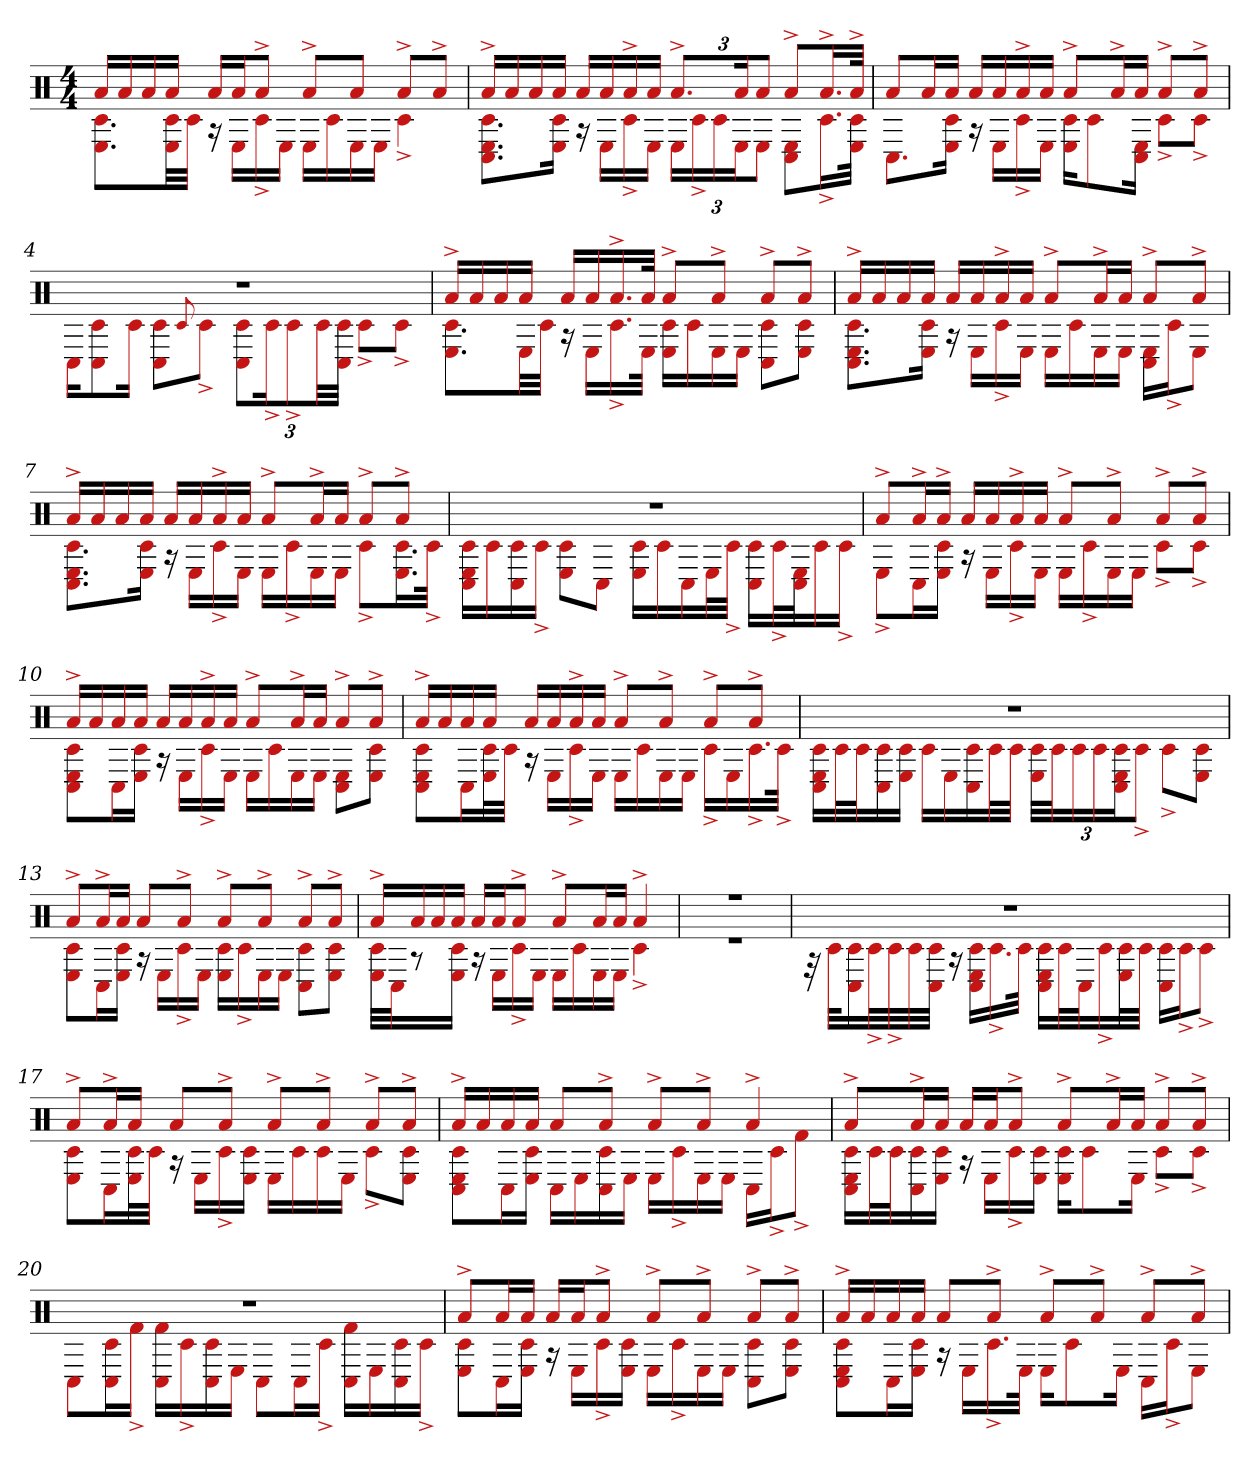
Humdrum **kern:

**kern
*part1
*staff1
*clefX
*k[]
*M4/4
=1
*^
16aLL	8.c# 8.EL
16a	.
16a	.
16aJJ	32c# 32ELL
.	32c#JJJ
16aLL	16r
16aJ	16ELL
8a^J	16c#^
.	16EJJ
8a^L	16ELL
.	16c#
8aJ	16E
.	16EJJ
8a^L	4c#^
8a^J	.
=2	=2
16a^LL	8.C# 8.c# 8.EL
16a	.
16a	.
16aJJ	16E 16c#Jk
16aLL	16r
16a	16ELL
16a^	16c#^
16aJJ	16EJJ
12.a^L	24ELL
.	24c#^
.	24c#
24ak	24EJ
12aJ	12EJ
8a^L	8E 8C#L
16.a^L	16.c#^L
32a^JJk	32E 32c#JJk
=3	=3
8aL	8.C#L
16aL	.
16aJJ	16E 16c#Jk
16aLL	16r
16a	16ELL
16a^	16c#^
16aJJ	16EJJ
8a^L	16E 16c#KL
.	8c#
16a^L	.
16aJJ	16E 16C#Jk
8a^L	8c#^L
8a^J	8c#^J
=4	=4
1r	16C#KL
.	8C# 8c#
.	16c#Jk
.	8C# 8c#L
.	8qqc#
.	8c#^J
.	12c# 12C#L
.	24c#^k
.	12c#^
.	48c#LL
.	48c# 48C#JJJ
.	8c#^L
.	8c#^J
=5	=5
16a^LL	8.c# 8.EL
16a	.
16a	.
16aJJ	32ELL
.	32c#JJJ
16aLL	16r
16a	16ELL
16.a^	16.c#^
32aJJk	32EJJk
8a^L	16E 16c#LL
.	16c#
8a^J	16E
.	16EJJ
8a^L	8C# 8c#L
8a^J	8E 8c#J
=6	=6
16a^LL	8.C# 8.c# 8.EL
16a	.
16a	.
16aJJ	16c# 16EJk
16aLL	16r
16a	16ELL
16a^	16c#^
16aJJ	16EJJ
8a^L	16ELL
.	16c#
16a^L	16E
16aJJ	16EJJ
8a^L	16E 16C#LL
.	16c#^J
8a^J	8EJ
=7	=7
16a^LL	8.C# 8.c# 8.EL
16a	.
16a	.
16aJJ	16E 16c#Jk
16aLL	16r
16a	16ELL
16a^	16c#^
16aJJ	16EJJ
8a^L	16ELL
.	16c#^
16a^L	16E
16aJJ	16EJJ
8a^L	8c#^L
8a^J	16.E 16.c#L
.	32c#^JJk
=8	=8
1r	16E 16C# 16c#LL
.	16c#
.	16C# 16c#
.	16c#^JJ
.	8c# 8EL
.	8C#J
.	16c# 16ELL
.	16c#
.	16C#
.	32EL
.	32c#^JJJ
.	16C# 16c#LL
.	32c#^L
.	32E 32C#J
.	16c#
.	16c#^JJ
=9	=9
8a^L	8E^L
16a^L	16C#L
16a^JJ	16E 16c#JJ
16aLL	16r
16a	16ELL
16a^	16c#^
16aJJ	16EJJ
8a^L	16ELL
.	16c#^
8a^J	16E
.	16EJJ
8a^L	8c#^L
8a^J	8c#^J
=10	=10
16a^LL	8C# 8c# 8EL
16a	.
16a	16C#L
16aJJ	16E 16c#JJ
16aLL	16r
16a	16ELL
16a^	16c#^
16aJJ	16EJJ
8a^L	16ELL
.	16c#
16a^L	16E
16aJJ	16EJJ
8a^L	8E 8C#L
8a^J	8E 8c#J
=11	=11
16a^LL	8c# 8E 8C#L
16a	.
16a	16C#L
16aJJ	32E 32c#L
.	32c#JJJ
16aLL	16r
16a	16ELL
16a^	16c#^
16aJJ	16EJJ
8a^L	16ELL
.	16c#
8a^J	16E
.	16EJJ
8a^L	16c#^LL
.	16E
8a^J	16.c#^
.	32c#^JJk
=12	=12
1r	16E 16C# 16c#LL
.	32c#L
.	32c#J
.	16C# 16c#
.	16E 16c#JJ
.	16c#LL
.	16E
.	16C# 16c#
.	32c#L
.	32c#JJJ
.	48E 48c#LLL
.	48c#J
.	24c#
.	24c#
.	24E 24c# 24C#J
.	12c#^J
.	8c#^L
.	8E 8c#J
=13	=13
8a^L	8c# 8EL
16a^L	16C#L
16aJJ	16E 16c#JJ
8aL	16r
.	16ELL
8a^J	16c#^
.	16EJJ
8a^L	16c# 16ELL
.	16c#^
8a^J	16E
.	16EJJ
8a^L	8C# 8c#L
8a^J	8E 8c#J
=14	=14
16a^LL	32c# 32ELLL
.	32C#J
16a	8r
16a	.
16aJJ	16E 16c#JJ
16aLL	16r
16aJ	16ELL
8a^J	16c#^
.	16EJJ
8a^L	16ELL
.	16c#
16aL	16E
16aJJ	16EJJ
4a^	4c#^
=15	=15
1r	1r
=16	=16
1r	32r
.	32c#KLL
.	16c# 16C#
.	32c#^L
.	32c#^
.	32c#
.	32C# 32c#JJJ
.	16r
.	16E 16C# 16c#LL
.	16.c#^
.	32c#JJk
.	16C# 16E 16c#LL
.	32c#L
.	32C#J
.	16c#^
.	32c# 32EL
.	32c#JJJ
.	16c# 16C#LL
.	16c#^J
.	8c#^J
=17	=17
8a^L	8E 8c#L
16a^L	16C#L
16aJJ	32E 32c#L
.	32c#JJJ
8aL	16r
.	16ELL
8a^J	16c#^
.	16E 16c#JJ
8a^L	16ELL
.	16c#
8a^J	16c#
.	16EJJ
8a^L	8c#^L
8a^J	8E 8c#J
=18	=18
16a^LL	8C# 8E 8c#L
16a	.
16a	16C#L
16aJJ	16c# 16EJJ
8aL	16C#LL
.	16E
8a^J	16C# 16c#
.	16EJJ
8a^L	16ELL
.	16c#^
8a^J	16E
.	16EJJ
4a^	16C#LL
.	16c#^J
.	8f#^J
=19	=19
8a^L	16C# 16c# 16ELL
.	32c#L
.	32c#J
16a^L	16C# 16c#
16aJJ	16c# 16EJJ
16aLL	16r
16aJ	16ELL
8a^J	16c#^
.	16E 16c#JJ
8a^L	16c# 16EKL
.	8c#
16a^L	.
16aJJ	16EJk
8a^L	8c#^L
8a^J	8c#^J
=20	=20
1r	8C#L
.	16C# 16c#L
.	16f#^JJ
.	16f# 16C#LL
.	16c#^
.	16C# 16c#
.	16EJJ
.	8C#L
.	16C#L
.	16c#^JJ
.	16C# 16f#LL
.	16E
.	16c# 16C#
.	16c#^JJ
=21	=21
8a^L	8E 8c#L
16aL	16C#L
16aJJ	16c# 16EJJ
16aLL	16r
16aJ	16ELL
8a^J	16c#^
.	16E 16c#JJ
8a^L	16ELL
.	16c#^
8a^J	16E
.	16EJJ
8a^L	8C# 8c#L
8a^J	8E 8c#J
=22	=22
16a^LL	8E 8c# 8C#L
16a	.
16a	16C#L
16aJJ	16c# 16EJJ
8aL	16r
.	16ELL
8a^J	16.c#^
.	32EJJk
8a^L	16EKL
.	8c#
8a^J	.
.	16EJk
8a^L	16C#LL
.	16c#^J
8a^J	8EJ
*v	*v
=
*-
